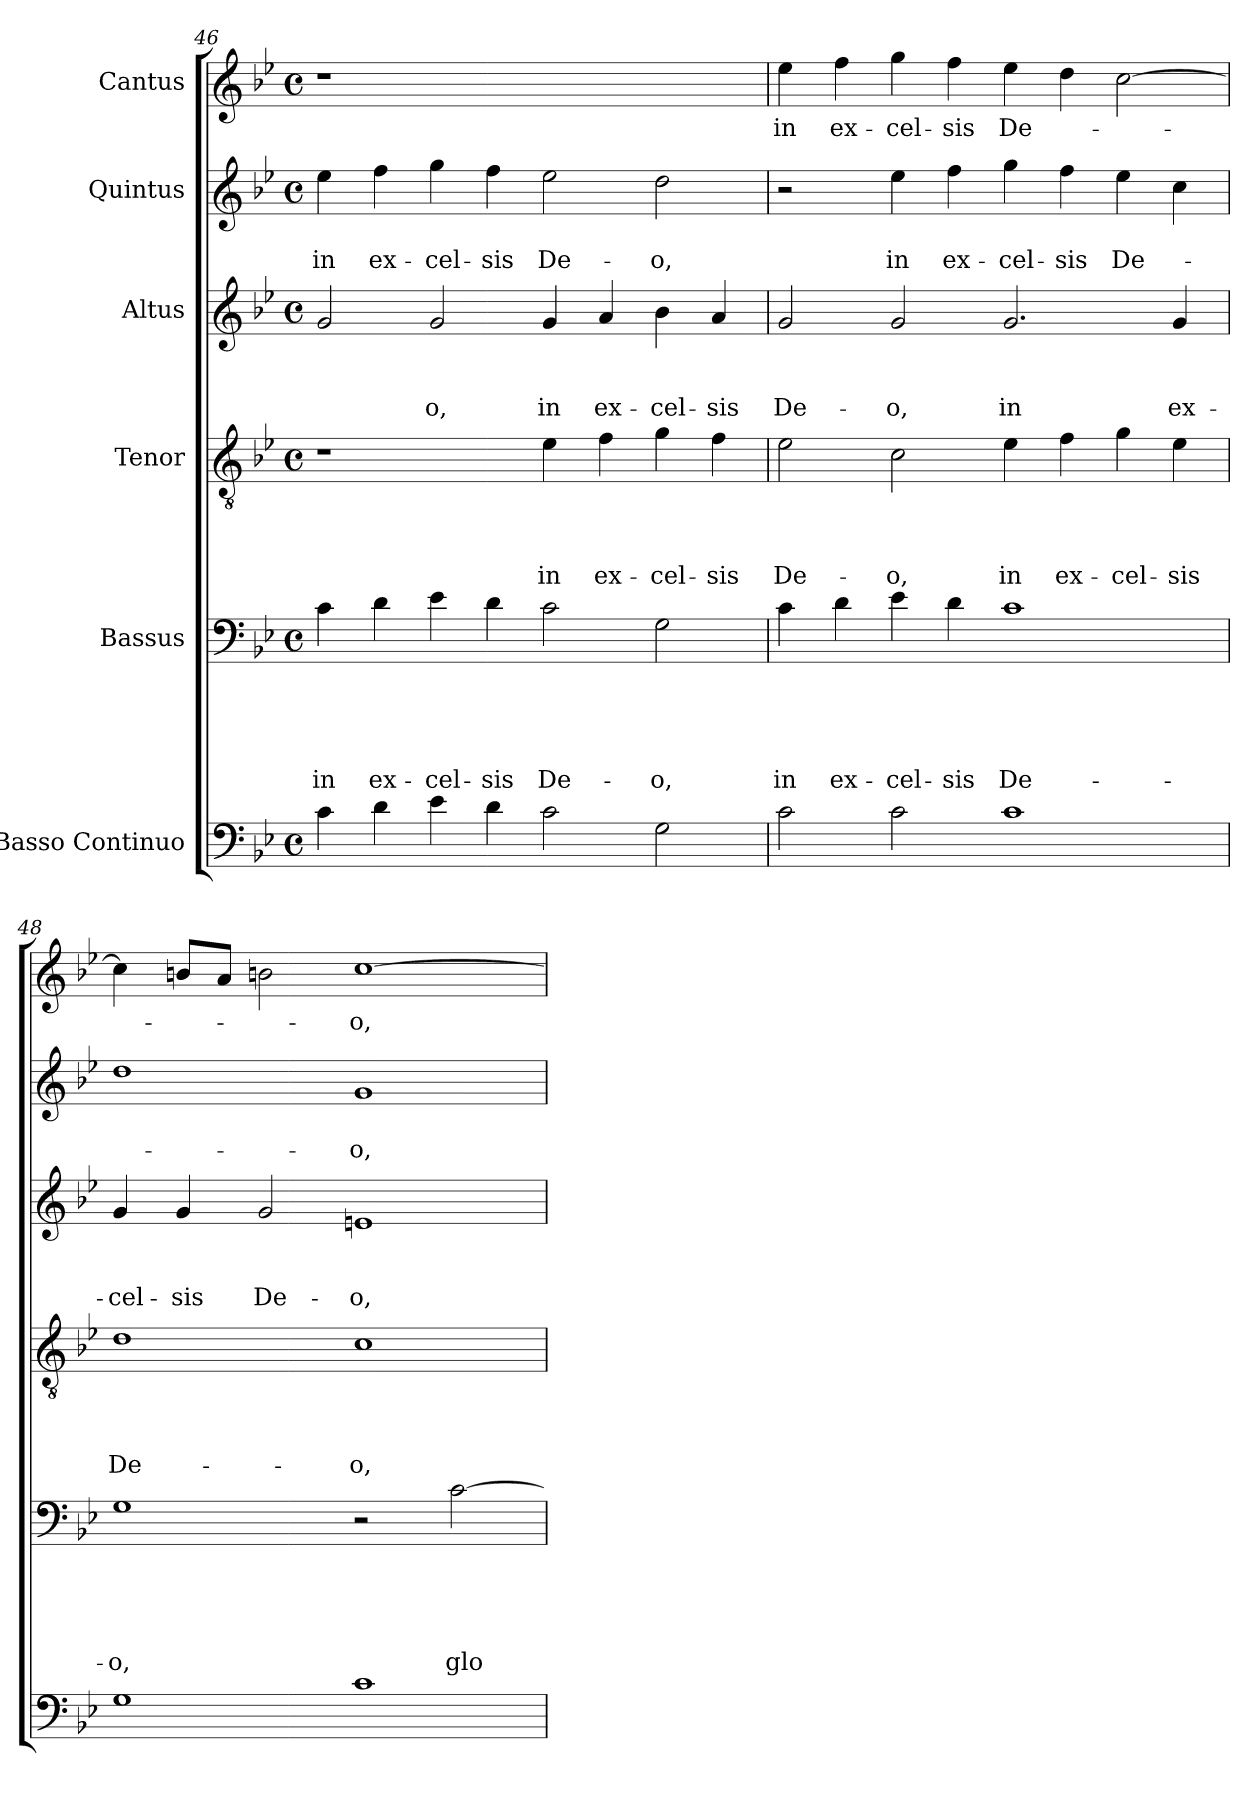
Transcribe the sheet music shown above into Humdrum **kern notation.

**kern	**kern	**text	**text	**text	**text	**text	**kern	**text	**text	**text	**text	**kern	**text	**text	**text	**kern	**text	**text	**kern	**text
*part6	*part5	*part5	*part5	*part5	*part5	*part5	*part4	*part4	*part4	*part4	*part4	*part3	*part3	*part3	*part3	*part2	*part2	*part2	*part1	*part1
*staff6	*staff5	*staff5	*staff5	*staff5	*staff5	*staff5	*staff4	*staff4	*staff4	*staff4	*staff4	*staff3	*staff3	*staff3	*staff3	*staff2	*staff2	*staff2	*staff1	*staff1
*I"Basso Continuo	*I"Bassus	*	*	*	*	*	*I"Tenor	*	*	*	*	*I"Altus	*	*	*	*I"Quintus	*	*	*I"Cantus	*
!!LO:LB:g=z
*clefF4	*clefF4	*	*	*	*	*	*clefGv2	*	*	*	*	*clefG2	*	*	*	*clefG2	*	*	*clefG2	*
*ITrd7c12	*	*	*	*	*	*	*	*	*	*	*	*	*	*	*	*	*	*	*	*
*k[b-e-]	*k[b-e-]	*	*	*	*	*	*k[b-e-]	*	*	*	*	*k[b-e-]	*	*	*	*k[b-e-]	*	*	*k[b-e-]	*
*B-:	*B-:	*	*	*	*	*	*B-:	*	*	*	*	*B-:	*	*	*	*B-:	*	*	*B-:	*
*M4/4	*M4/4	*	*	*	*	*	*M4/4	*	*	*	*	*M4/4	*	*	*	*M4/4	*	*	*M4/4	*
*met(c)	*met(c)	*	*	*	*	*	*met(c)	*	*	*	*	*met(c)	*	*	*	*met(c)	*	*	*met(c)	*
=46	=46	=46	=46	=46	=46	=46	=46	=46	=46	=46	=46	=46	=46	=46	=46	=46	=46	=46	=46	=46
!	!	!	!	!	!	!LO:LY:b	!	!	!	!	!	!	!	!	!	!	!	!LO:LY:b	!LO:N:vis=1	!
4C\	4c\	.	.	.	.	in	1r	.	.	.	.	2g/	.	.	.	4ee-\	.	in	1r	.
!	!	!	!	!	!	!LO:LY:b	!	!	!	!	!	!	!	!	!	!	!	!LO:LY:b	!	!
4D\	4d\	.	.	.	.	ex-	.	.	.	.	.	.	.	.	.	4ff\	.	ex-	.	.
!	!	!	!	!	!	!LO:LY:b	!	!	!	!	!	!	!	!	!LO:LY:b	!	!	!LO:LY:b	!	!
4E-\	4e-\	.	.	.	.	-cel-	.	.	.	.	.	2g/	.	.	-o,	4gg\	.	-cel-	.	.
!	!	!	!	!	!	!LO:LY:b	!	!	!	!	!	!	!	!	!	!	!	!LO:LY:b	!	!
4D\	4d\	.	.	.	.	-sis	.	.	.	.	.	.	.	.	.	4ff\	.	-sis	.	.
!	!	!	!	!	!	!LO:LY:b	!	!	!	!	!LO:LY:b	!	!	!	!LO:LY:b	!	!	!LO:LY:b	!	!
2C\	2c\	.	.	.	.	De-	4e-\	.	.	.	in	4g/	.	.	in	2ee-\	.	De-	1ryy	.
!	!	!	!	!	!	!	!	!	!	!	!LO:LY:b	!	!	!	!LO:LY:b	!	!	!	!	!
.	.	.	.	.	.	.	4f\	.	.	.	ex-	4a/	.	.	ex-	.	.	.	.	.
!	!	!	!	!	!	!LO:LY:b	!	!	!	!	!LO:LY:b	!	!	!	!LO:LY:b	!	!	!LO:LY:b	!	!
2GG\	2G\	.	.	.	.	-o,	4g\	.	.	.	-cel-	4b-\	.	.	-cel-	2dd\	.	-o,	.	.
!	!	!	!	!	!	!	!	!	!	!	!LO:LY:b	!	!	!	!LO:LY:b	!	!	!	!	!
.	.	.	.	.	.	.	4f\	.	.	.	-sis	4a/	.	.	-sis	.	.	.	.	.
=47	=47	=47	=47	=47	=47	=47	=47	=47	=47	=47	=47	=47	=47	=47	=47	=47	=47	=47	=47	=47
!	!	!	!	!	!	!LO:LY:b	!	!	!	!	!LO:LY:b	!	!	!	!LO:LY:b	!	!	!	!	!LO:LY:b
2C\	4c\	.	.	.	.	in	2e-\	.	.	.	De-	2g/	.	.	De-	2r	.	.	4ee-\	in
!	!	!	!	!	!	!LO:LY:b	!	!	!	!	!	!	!	!	!	!	!	!	!	!LO:LY:b
.	4d\	.	.	.	.	ex-	.	.	.	.	.	.	.	.	.	.	.	.	4ff\	ex-
!	!	!	!	!	!	!LO:LY:b	!	!	!	!	!LO:LY:b	!	!	!	!LO:LY:b	!	!	!LO:LY:b	!	!LO:LY:b
2C\	4e-\	.	.	.	.	-cel-	2c\	.	.	.	-o,	2g/	.	.	-o,	4ee-\	.	in	4gg\	-cel-
!	!	!	!	!	!	!LO:LY:b	!	!	!	!	!	!	!	!	!	!	!	!LO:LY:b	!	!LO:LY:b
.	4d\	.	.	.	.	-sis	.	.	.	.	.	.	.	.	.	4ff\	.	ex-	4ff\	-sis
!	!	!	!	!	!	!LO:LY:b	!	!	!	!	!LO:LY:b	!	!	!	!LO:LY:b	!	!	!LO:LY:b	!	!LO:LY:b
1C	1c	.	.	.	.	De-	4e-\	.	.	.	in	2.g/	.	.	in	4gg\	.	-cel-	4ee-\	De-
!	!	!	!	!	!	!	!	!	!	!	!LO:LY:b	!	!	!	!	!	!	!LO:LY:b	!	!
.	.	.	.	.	.	.	4f\	.	.	.	ex-	.	.	.	.	4ff\	.	-sis	4dd\	.
!	!	!	!	!	!	!	!	!	!	!	!LO:LY:b	!	!	!	!	!	!	!LO:LY:b	!	!
.	.	.	.	.	.	.	4g\	.	.	.	-cel-	.	.	.	.	4ee-\	.	De-	[>2cc\	.
!	!	!	!	!	!	!	!	!	!	!	!LO:LY:b	!	!	!	!LO:LY:b	!	!	!	!	!
.	.	.	.	.	.	.	4e-\	.	.	.	-sis	4g/	.	.	ex-	4cc\	.	.	.	.
=48	=48	=48	=48	=48	=48	=48	=48	=48	=48	=48	=48	=48	=48	=48	=48	=48	=48	=48	=48	=48
!	!	!	!	!	!	!LO:LY:b	!	!	!	!	!LO:LY:b	!	!	!	!LO:LY:b	!	!	!	!	!
1GG	1G	.	.	.	.	-o,	1d	.	.	.	De-	4g/	.	.	-cel-	1dd	.	.	4cc\]	.
!	!	!	!	!	!	!	!	!	!	!	!	!	!	!	!LO:LY:b	!	!	!	!	!
.	.	.	.	.	.	.	.	.	.	.	.	4g/	.	.	-sis	.	.	.	8bn/L	.
.	.	.	.	.	.	.	.	.	.	.	.	.	.	.	.	.	.	.	8a/J	.
!	!	!	!	!	!	!	!	!	!	!	!	!	!	!	!LO:LY:b	!	!	!	!	!
.	.	.	.	.	.	.	.	.	.	.	.	2g/	.	.	De-	.	.	.	2bn\	.
!	!	!	!	!	!	!	!	!	!	!	!LO:LY:b:rj	!	!	!	!LO:LY:b:rj	!	!	!LO:LY:b	!	!LO:LY:b
1C	2r	.	.	.	.	.	1c	.	.	.	-o,	1en	.	.	-o,	1g	.	-o,	[>1cc	-o,
!	!	!	!	!	!	!LO:LY:b	!	!	!	!	!	!	!	!	!	!	!	!	!	!
.	[>2c\	.	.	.	.	glo-	.	.	.	.	.	.	.	.	.	.	.	.	.	.
=	=	=	=	=	=	=	=	=	=	=	=	=	=	=	=	=	=	=	=	=
*-	*-	*-	*-	*-	*-	*-	*-	*-	*-	*-	*-	*-	*-	*-	*-	*-	*-	*-	*-	*-
